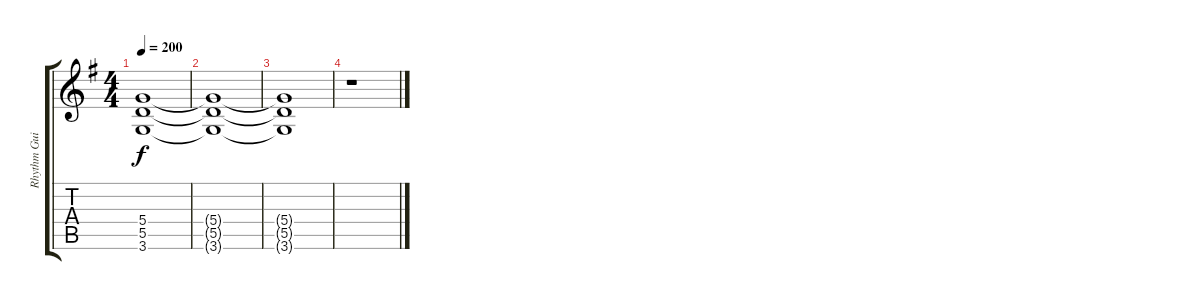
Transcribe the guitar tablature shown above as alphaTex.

\track ("Rhythm Guitar 1" "Rhythm Gui") {instrument distortionguitar}
\staff {score tabs}
\tuning (E4 B3 G3 D3 A2 E2) {hide}
\ts (4 4)
\tempo 200
\clef g2
\ks g
(5.4{t} 5.5{t} 3.6{t}).1{dy f} |
(5.4{t} 5.5{t} 3.6{t}).1{volume 0} |
(5.4{t} 5.5{t} 3.6{t}).1 |
r.1
